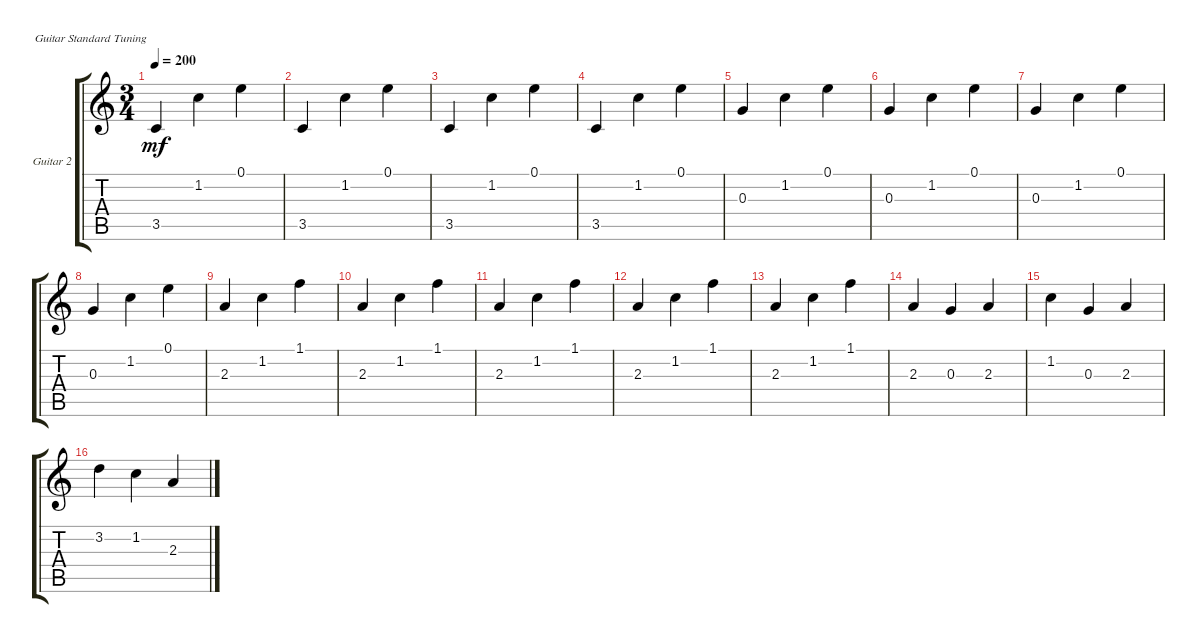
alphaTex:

\bracketExtendMode groupsimilarinstruments
\firstSystemTrackNameOrientation horizontal
\otherSystemsTrackNameOrientation horizontal
\track ("Acoustic Guitar 2" "Guitar 2") {instrument acousticguitarsteel}
\staff {score tabs}
\tuning (E4 B3 G3 D3 A2 E2)
\ts (3 4)
\tempo 200
\clef g2
\scale
0.333333
\ks c
3.5.4{dy mf} 1.2.4 0.1.4 |
\scale
0.333333 3.5.4 1.2.4 0.1.4 |
\scale
0.333333 3.5.4 1.2.4 0.1.4 |
\scale
0.333333 3.5.4 1.2.4 0.1.4 |
\scale
0.333333 0.3.4 1.2.4 0.1.4 |
\scale
0.333333 0.3.4 1.2.4 0.1.4 |
\scale
0.333333 0.3.4 1.2.4 0.1.4 |
\scale
0.333333 0.3.4 1.2.4 0.1.4 |
\scale
0.333333 2.3.4 1.2.4 1.1.4 |
\scale
0.333333 2.3.4 1.2.4 1.1.4 |
\scale
0.333333 2.3.4 1.2.4 1.1.4 |
\scale
0.333333 2.3.4 1.2.4 1.1.4 |
\scale
0.333333 2.3.4 1.2.4 1.1.4 |
\scale
0.333333 2.3.4 0.3.4 2.3.4 |
\scale
0.333333 1.2.4 0.3.4 2.3.4 |
\scale
0.333333 3.2.4 1.2.4 2.3.4
